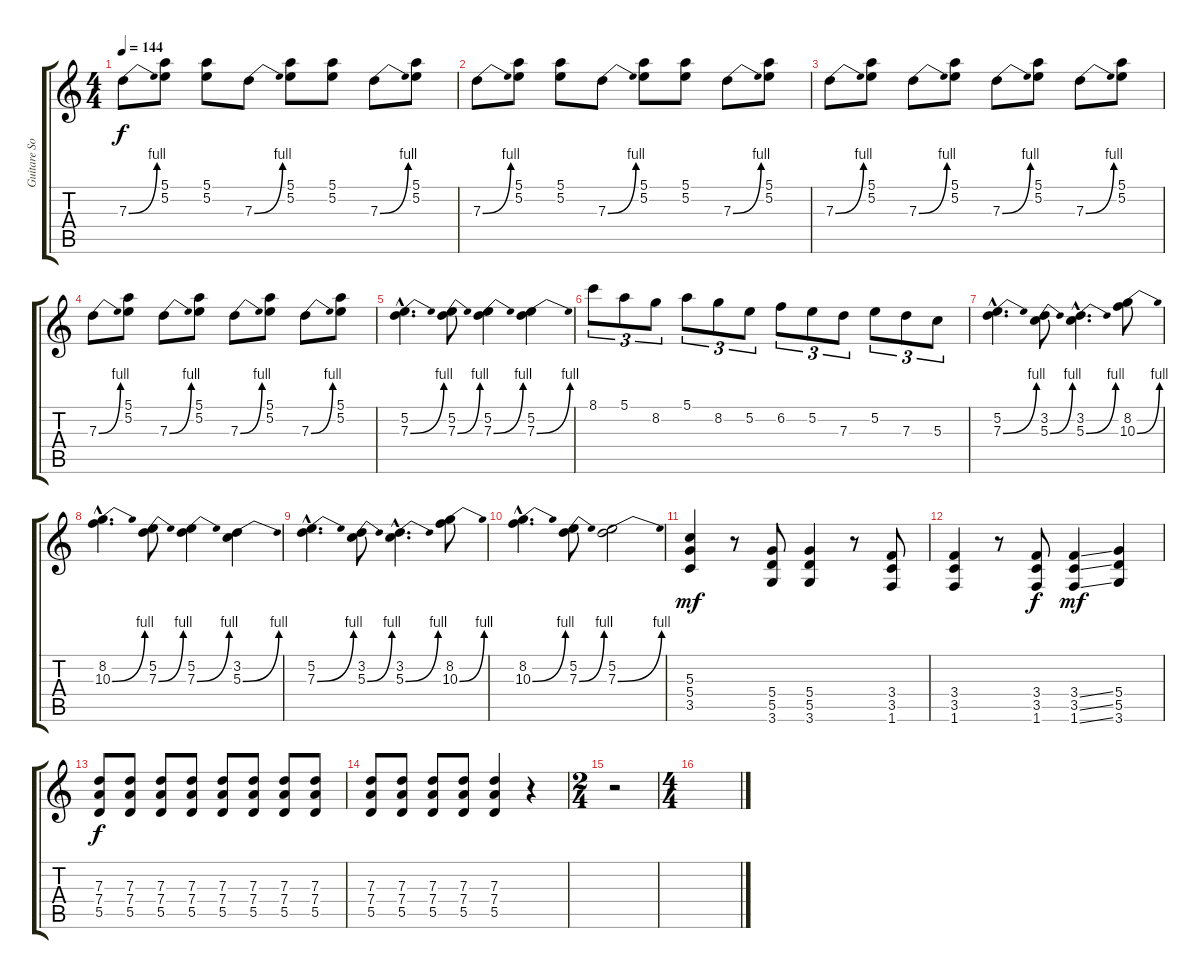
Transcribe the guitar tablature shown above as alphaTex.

\track ("Guitare Solo Partie 2" "Guitare So") {instrument overdrivenguitar}
\staff {score tabs}
\tuning (E4 B3 G3 D3 A2 E2) {hide}
\ts (4 4)
\tempo 144
\clef g2
\ks c
7.3{be (bend 0 0 60 4)}.8{dy f} (5.1 5.2).8 (5.1 5.2).8 7.3{be (bend 0 0 60 4)}.8 (5.1 5.2).8 (5.1 5.2).8 7.3{be (bend 0 0 60 4)}.8 (5.1 5.2).8 |
7.3{be (bend 0 0 60 4)}.8 (5.1 5.2).8 (5.1 5.2).8 7.3{be (bend 0 0 60 4)}.8 (5.1 5.2).8 (5.1 5.2).8 7.3{be (bend 0 0 60 4)}.8 (5.1 5.2).8 |
7.3{be (bend 0 0 60 4)}.8 (5.1 5.2).8 7.3{be (bend 0 0 60 4)}.8 (5.1 5.2).8 7.3{be (bend 0 0 60 4)}.8 (5.1 5.2).8 7.3{be (bend 0 0 60 4)}.8 (5.1 5.2).8 |
7.3{be (bend 0 0 60 4)}.8 (5.1 5.2).8 7.3{be (bend 0 0 60 4)}.8 (5.1 5.2).8 7.3{be (bend 0 0 60 4)}.8 (5.1 5.2).8 7.3{be (bend 0 0 60 4)}.8 (5.1 5.2).8 |
(5.2{hac} 7.3{be (bend 0 0 60 4) hac}).4{d} (5.2 7.3{be (bend 0 0 60 4)}).8 (5.2 7.3{be (bend 0 0 60 4)}).4 (5.2 7.3{be (bend 0 0 60 4)}).4 |
8.1.8{tu (3 2)} 5.1.8{tu (3 2)} 8.2.8{tu (3 2)} 5.1.8{tu (3 2)} 8.2.8{tu (3 2)} 5.2.8{tu (3 2)} 6.2.8{tu (3 2)} 5.2.8{tu (3 2)} 7.3.8{tu (3 2)} 5.2.8{tu (3 2)} 7.3.8{tu (3 2)} 5.3.8{tu (3 2)} |
(5.2{hac} 7.3{be (bend 0 0 60 4) hac}).4{d} (3.2 5.3{be (bend 0 0 60 4)}).8 (3.2{hac} 5.3{be (bend 0 0 60 4) hac}).4{d} (8.2 10.3{be (bend 0 0 60 4)}).8 |
(8.2{hac} 10.3{be (bend 0 0 60 4) hac}).4{d} (5.2 7.3{be (bend 0 0 60 4)}).8 (5.2 7.3{be (bend 0 0 60 4)}).4 (3.2 5.3{be (bend 0 0 60 4)}).4 |
(5.2{hac} 7.3{be (bend 0 0 60 4) hac}).4{d} (3.2 5.3{be (bend 0 0 60 4)}).8 (3.2{hac} 5.3{be (bend 0 0 60 4) hac}).4{d} (8.2 10.3{be (bend 0 0 60 4)}).8 |
(8.2{hac} 10.3{be (bend 0 0 60 4) hac}).4{d} (5.2 7.3{be (bend 0 0 60 4)}).8 (5.2 7.3{be (bend 0 0 60 4)}).2 |
(5.3 5.4 3.5).4{dy mf} r.8 (5.4 5.5 3.6).8 (5.4 5.5 3.6).4 r.8 (3.4 3.5 1.6).8 |
(3.4 3.5 1.6).4 r.8 (3.4 3.5 1.6).8{dy f} (3.4{ss} 3.5{ss} 1.6{ss}).4{dy mf} (5.4 5.5 3.6).4 |
(7.3 7.4 5.5).8{dy f} (7.3 7.4 5.5).8 (7.3 7.4 5.5).8 (7.3 7.4 5.5).8 (7.3 7.4 5.5).8 (7.3 7.4 5.5).8 (7.3 7.4 5.5).8 (7.3 7.4 5.5).8 |
(7.3 7.4 5.5).8 (7.3 7.4 5.5).8 (7.3 7.4 5.5).8 (7.3 7.4 5.5).8 (7.3 7.4 5.5).4 r.4{volume 11} |
\ts (2 4)
r.2 |
\ts (4 4)
